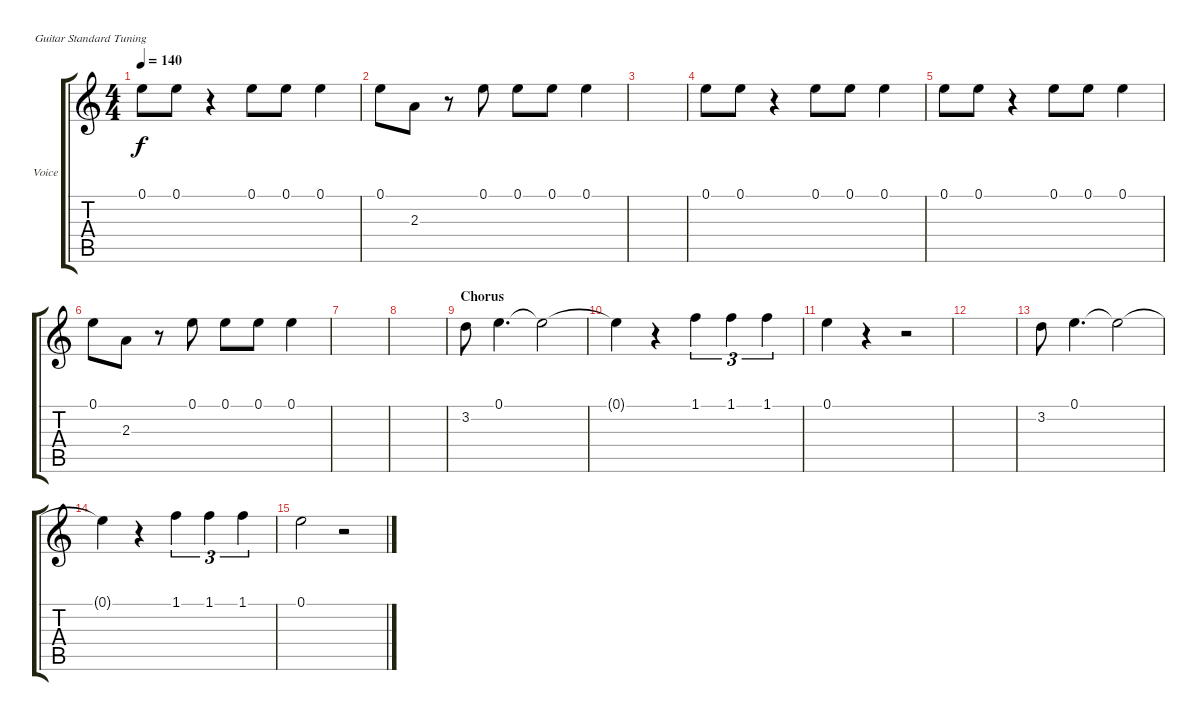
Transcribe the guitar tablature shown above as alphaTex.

\defaultSystemsLayout 4
\bracketExtendMode groupsimilarinstruments
\firstSystemTrackNameOrientation horizontal
\otherSystemsTrackNameOrientation horizontal
\track ("Vocal" "Voice") {mute instrument lead6voice}
\staff {score tabs}
\tuning (E4 B3 G3 D3 A2 E2)
\displaytranspose 12
\ts (4 4)
\tempo 140
\clef g2
\scale
0.333333
\ks c
0.1.8{lyrics (0 "") lyrics (1 "") lyrics (2 "") lyrics (3 "") lyrics (4 "") dy f} 0.1.8{lyrics (0 "") lyrics (1 "") lyrics (2 "") lyrics (3 "") lyrics (4 "")} r.4 0.1.8{lyrics (0 "") lyrics (1 "") lyrics (2 "") lyrics (3 "") lyrics (4 "")} 0.1.8{lyrics (0 "") lyrics (1 "") lyrics (2 "") lyrics (3 "") lyrics (4 "")} 0.1.4{lyrics (0 "") lyrics (1 "") lyrics (2 "") lyrics (3 "") lyrics (4 "")} |
\scale
0.333333 0.1.8{lyrics (0 "") lyrics (1 "") lyrics (2 "") lyrics (3 "") lyrics (4 "")} 2.3.8{lyrics (0 "") lyrics (1 "") lyrics (2 "") lyrics (3 "") lyrics (4 "")} r.8 0.1.8{lyrics (0 "") lyrics (1 "") lyrics (2 "") lyrics (3 "") lyrics (4 "")} 0.1.8{lyrics (0 "") lyrics (1 "") lyrics (2 "") lyrics (3 "") lyrics (4 "")} 0.1.8{lyrics (0 "") lyrics (1 "") lyrics (2 "") lyrics (3 "") lyrics (4 "")} 0.1.4{lyrics (0 "") lyrics (1 "") lyrics (2 "") lyrics (3 "") lyrics (4 "")} |
\scale
0.333333 |
\scale
0.333333 0.1.8{lyrics (0 "") lyrics (1 "") lyrics (2 "") lyrics (3 "") lyrics (4 "")} 0.1.8{lyrics (0 "") lyrics (1 "") lyrics (2 "") lyrics (3 "") lyrics (4 "")} r.4 0.1.8{lyrics (0 "") lyrics (1 "") lyrics (2 "") lyrics (3 "") lyrics (4 "")} 0.1.8{lyrics (0 "") lyrics (1 "") lyrics (2 "") lyrics (3 "") lyrics (4 "")} 0.1.4{lyrics (0 "") lyrics (1 "") lyrics (2 "") lyrics (3 "") lyrics (4 "")} |
\scale
0.333333 0.1.8{lyrics (0 "") lyrics (1 "") lyrics (2 "") lyrics (3 "") lyrics (4 "")} 0.1.8{lyrics (0 "") lyrics (1 "") lyrics (2 "") lyrics (3 "") lyrics (4 "")} r.4 0.1.8{lyrics (0 "") lyrics (1 "") lyrics (2 "") lyrics (3 "") lyrics (4 "")} 0.1.8{lyrics (0 "") lyrics (1 "") lyrics (2 "") lyrics (3 "") lyrics (4 "")} 0.1.4{lyrics (0 "") lyrics (1 "") lyrics (2 "") lyrics (3 "") lyrics (4 "")} |
\scale
0.333333 0.1.8{lyrics (0 "") lyrics (1 "") lyrics (2 "") lyrics (3 "") lyrics (4 "")} 2.3.8{lyrics (0 "") lyrics (1 "") lyrics (2 "") lyrics (3 "") lyrics (4 "")} r.8 0.1.8{lyrics (0 "") lyrics (1 "") lyrics (2 "") lyrics (3 "") lyrics (4 "")} 0.1.8{lyrics (0 "") lyrics (1 "") lyrics (2 "") lyrics (3 "") lyrics (4 "")} 0.1.8{lyrics (0 "") lyrics (1 "") lyrics (2 "") lyrics (3 "") lyrics (4 "")} 0.1.4{lyrics (0 "") lyrics (1 "") lyrics (2 "") lyrics (3 "") lyrics (4 "")} |
\scale
0.333333 |
\scale
0.333333 |
\section ("" "Chorus")
\scale
0.333333 3.2.8{lyrics (0 "") lyrics (1 "") lyrics (2 "") lyrics (3 "") lyrics (4 "")} 0.1.4{d lyrics (0 "") lyrics (1 "") lyrics (2 "") lyrics (3 "") lyrics (4 "")} 0.1{t}.2{lyrics (0 "") lyrics (1 "") lyrics (2 "") lyrics (3 "") lyrics (4 "")} |
\scale
0.333333 0.1{t}.4{lyrics (0 "") lyrics (1 "") lyrics (2 "") lyrics (3 "") lyrics (4 "")} r.4 1.1.4{tu (3 2) lyrics (0 "") lyrics (1 "") lyrics (2 "") lyrics (3 "") lyrics (4 "")} 1.1.4{tu (3 2) lyrics (0 "") lyrics (1 "") lyrics (2 "") lyrics (3 "") lyrics (4 "")} 1.1.4{tu (3 2) lyrics (0 "") lyrics (1 "") lyrics (2 "") lyrics (3 "") lyrics (4 "")} |
\scale
0.333333 0.1.4{lyrics (0 "") lyrics (1 "") lyrics (2 "") lyrics (3 "") lyrics (4 "")} r.4 r.2 |
\scale
0.333333 |
\scale
0.333333 3.2.8{lyrics (0 "") lyrics (1 "") lyrics (2 "") lyrics (3 "") lyrics (4 "")} 0.1.4{d lyrics (0 "") lyrics (1 "") lyrics (2 "") lyrics (3 "") lyrics (4 "")} 0.1{t}.2{lyrics (0 "") lyrics (1 "") lyrics (2 "") lyrics (3 "") lyrics (4 "")} |
\scale
0.333333 0.1{t}.4{lyrics (0 "") lyrics (1 "") lyrics (2 "") lyrics (3 "") lyrics (4 "")} r.4 1.1.4{tu (3 2) lyrics (0 "") lyrics (1 "") lyrics (2 "") lyrics (3 "") lyrics (4 "")} 1.1.4{tu (3 2) lyrics (0 "") lyrics (1 "") lyrics (2 "") lyrics (3 "") lyrics (4 "")} 1.1.4{tu (3 2) lyrics (0 "") lyrics (1 "") lyrics (2 "") lyrics (3 "") lyrics (4 "")} |
\scale
0.333333 0.1.2{lyrics (0 "") lyrics (1 "") lyrics (2 "") lyrics (3 "") lyrics (4 "")} r.2 |
\scale
0.333333
